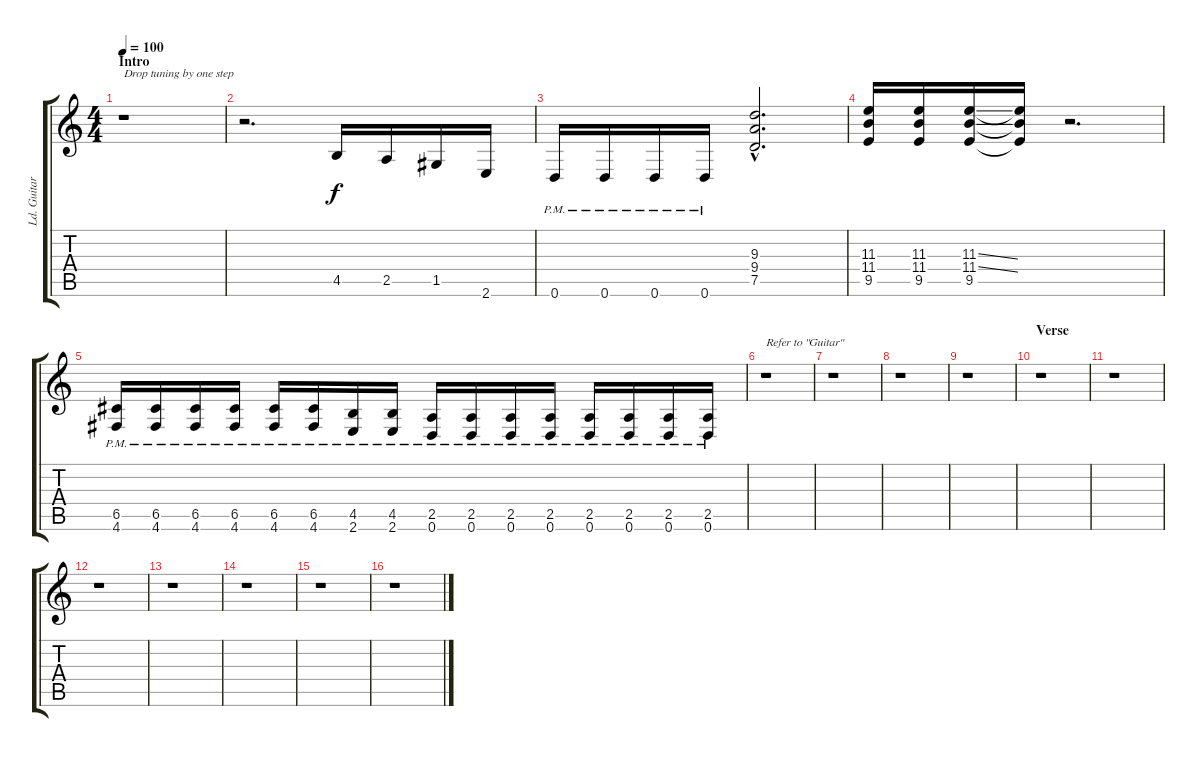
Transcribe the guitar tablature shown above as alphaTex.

\track ("Ld. Guitar" "Ld. Guitar") {instrument distortionguitar}
\staff {score tabs}
\tuning (D4 A3 F3 C3 G2 D2) {hide}
\ts (4 4)
\section ("" "Intro")
\tempo 100
\clef g2
\ks c
r.1{txt "Drop tuning by one step" dy f volume 9 balance 11 instrument distortionguitar} |
r.2{d} 4.5.16 2.5.16 1.5.16 2.6.16 |
0.6{pm}.16 0.6{pm}.16 0.6{pm}.16 0.6{pm}.16 (9.3{hac} 9.4{hac} 7.5{hac}).2{d} |
(11.3 11.4 9.5).16 (11.3 11.4 9.5).16 (11.3{ss} 11.4{ss} 9.5).16 (11.3{t} 11.4{t} 9.5{t}).16 r.2{d} |
(6.5{pm} 4.6).16 (6.5{pm} 4.6).16 (6.5{pm} 4.6).16 (6.5{pm} 4.6).16 (6.5{pm} 4.6).16 (6.5{pm} 4.6).16 (4.5{pm} 2.6).16 (4.5{pm} 2.6).16 (2.5{pm} 0.6).16 (2.5{pm} 0.6).16 (2.5{pm} 0.6).16 (2.5{pm} 0.6).16 (2.5{pm} 0.6).16 (2.5{pm} 0.6).16 (2.5{pm} 0.6).16 (2.5{pm} 0.6).16 |
r.1{txt "Refer to \"Guitar\""} |
r.1 |
r.1 |
r.1 |
\section ("" "Verse")
r.1 |
r.1 |
r.1 |
r.1 |
r.1 |
r.1 |
r.1
